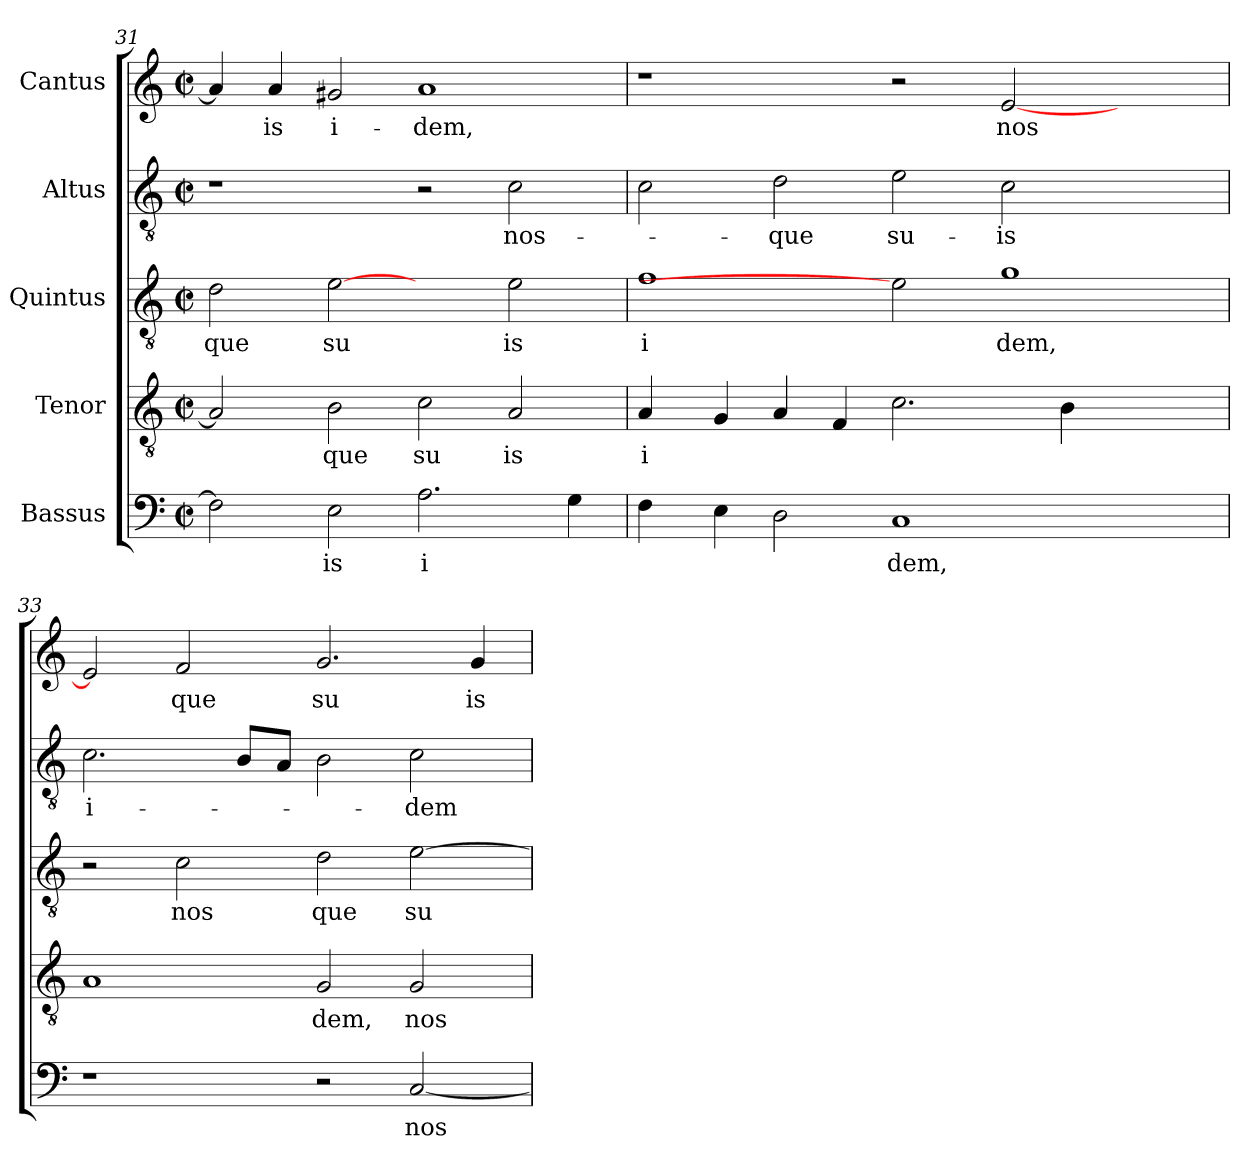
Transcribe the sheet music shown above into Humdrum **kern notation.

**kern	**text	**kern	**text	**kern	**text	**kern	**text	**kern	**text
*part5	*part5	*part4	*part4	*part3	*part3	*part2	*part2	*part1	*part1
*staff5	*staff5	*staff4	*staff4	*staff3	*staff3	*staff2	*staff2	*staff1	*staff1
*I"Bassus	*	*I"Tenor	*	*I"Quintus	*	*I"Altus	*	*I"Cantus	*
*clefF4	*	*clefGv2	*	*clefGv2	*	*clefGv2	*	*clefG2	*
*M2/2	*	*M2/2	*	*M2/2	*	*M2/2	*	*M2/2	*
*met(c|)	*	*met(c|)	*	*met(c|)	*	*met(c|)	*	*met(c|)	*
=31	=31	=31	=31	=31	=31	=31	=31	=31	=31
!	!	!	!	!	!LO:LY:b:cj	!	!	!	!
2F\]	.	2A/]	.	2d\	que	1r	.	4a/]	.
!	!	!	!	!	!	!	!	!	!LO:LY:b:cj
.	.	.	.	.	.	.	.	4a/	-is
!	!LO:LY:b:cj	!	!LO:LY:b:cj	!	!LO:LY:b:cj	!	!	!	!LO:LY:b:cj
2E\	is	2B\	que	[2e	su	.	.	2g#X/	i-
!	!LO:LY:b:rj	!	!LO:LY:b:cj	!	!	!	!	!	!LO:LY:b:cj
2.A\	i	2c\	su	2ryy	.	2r	.	1a	-dem,
!	!	!	!LO:LY:b:cj	!	!LO:LY:b:cj	!	!LO:LY:b	!	!
.	.	2A/	is	2e\	is	2c\	nos-	.	.
4G\	.	.	.	.	.	.	.	.	.
!!LO:LB:g=z
=32	=32	=32	=32	=32	=32	=32	=32	=32	=32
!	!	!	!LO:LY:b:rj	!	!LO:LY:b:cj	!	!	!	!
*	*	*	*	*	*	*^	*	*	*
4F\	.	4A/	i	1f	i	2c\	16ryy	.	1r	.
.	.	.	.	.	.	.	1ryy	.	.	.
4E\	.	4G/	.	.	.	.	.	.	.	.
!	!	!	!	!	!	!	!	!LO:LY:b:cj	!	!
2D\	.	4A/	.	.	.	2d\	.	-que	.	.
.	.	4F/	.	.	.	.	.	.	.	.
!	!LO:LY:b:cj	!	!	!	!	!	!	!LO:LY:b:cj	!	!
1C	dem,	2.c\	.	2e]	.	2e\	.	su-	2r	.
.	.	.	.	.	.	.	1ryy	.	.	.
!	!	!	!	!	!LO:LY:b:cj	!	!	!LO:LY:b:cj	!	!LO:LY:b
.	.	.	.	1g	dem,	2c\	.	-is	[<2e/	nos
.	.	4B\	.	.	.	.	.	.	.	.
2ryy	.	2ryy	.	.	.	2ryy	.	.	2ryy	.
.	.	.	.	.	.	.	4..ryy	.	.	.
=33	=33	=33	=33	=33	=33	=33	=33	=33	=33	=33
!	!	!	!	!	!	!	!	!LO:LY:b:rj	!	!
*	*	*	*	*	*	*v	*v	*	*	*
1r	.	1A	.	2r	.	2.c\	i-	2e/]	.
!	!	!	!	!	!LO:LY:b:cj	!	!	!	!LO:LY:b:cj
.	.	.	.	2c\	nos	.	.	2f/	que
.	.	.	.	.	.	8B/L	.	.	.
.	.	.	.	.	.	8A/J	.	.	.
!	!	!	!LO:LY:b:cj	!	!LO:LY:b:cj	!	!	!	!LO:LY:b:cj
2r	.	2G/	dem,	2d\	que	2B\	.	2.g/	su
!	!LO:LY:b	!	!LO:LY:b:cj	!	!LO:LY:b:cj	!	!LO:LY:b:cj	!	!
[<2C/	nos	2G/	nos	[>2e\	su	2c\	-dem	.	.
!	!	!	!	!	!	!	!	!	!LO:LY:b:cj
.	.	.	.	.	.	.	.	4g/	is
=	=	=	=	=	=	=	=	=	=
*-	*-	*-	*-	*-	*-	*-	*-	*-	*-
